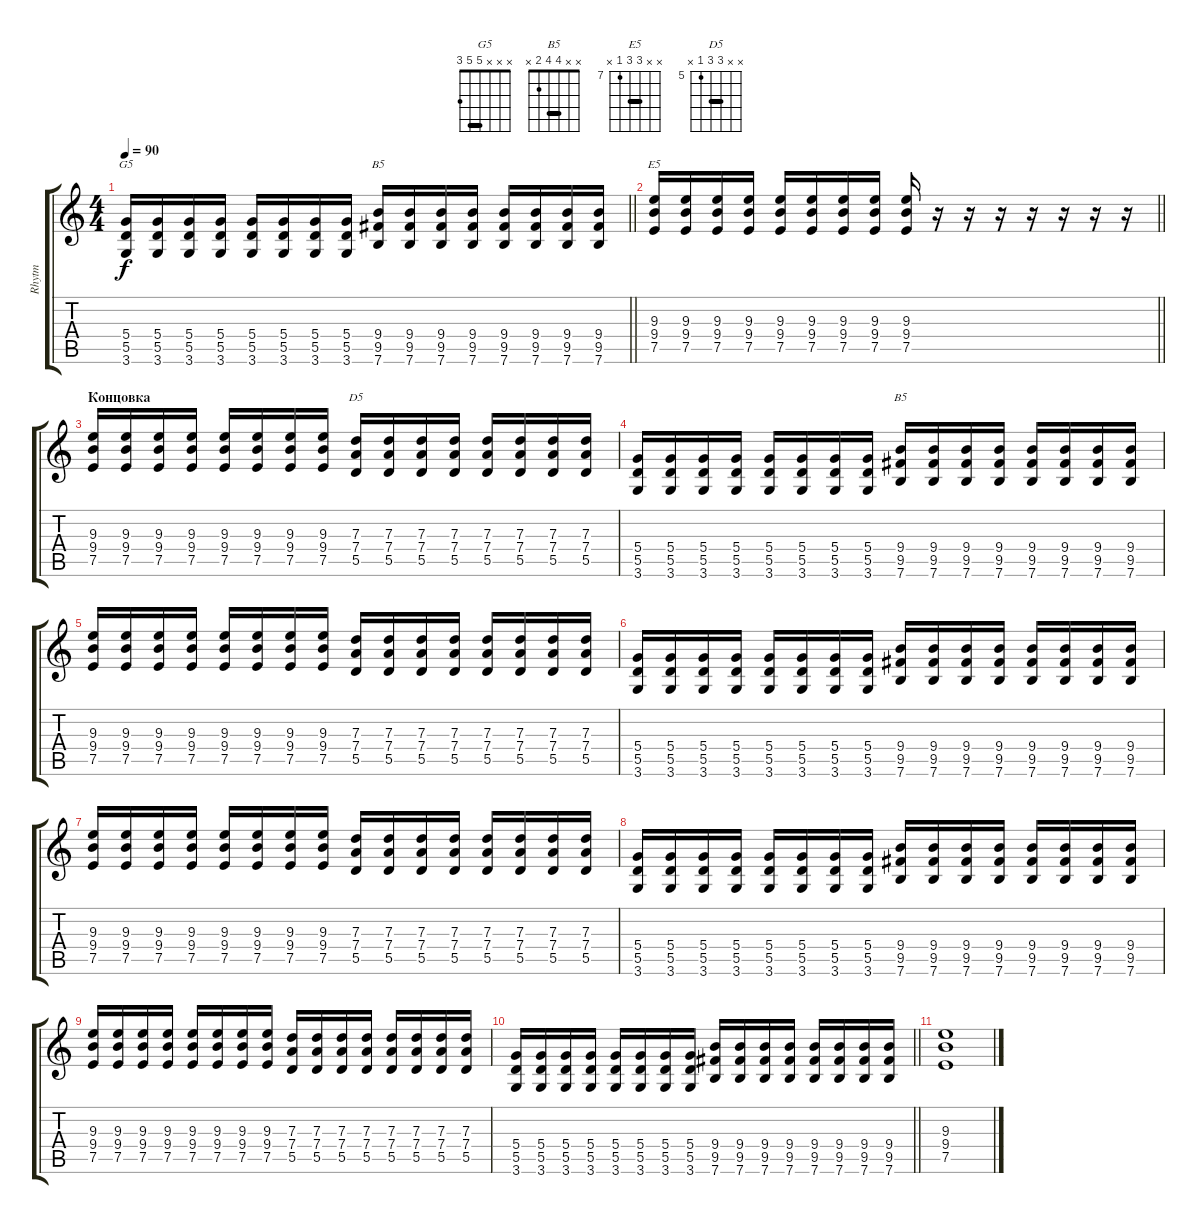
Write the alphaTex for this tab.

\track ("Rhytm" "Rhytm") {instrument distortionguitar}
\staff {score tabs}
\tuning (E4 B3 G3 D3 A2 E2) {hide}
\chord ("G5" x x x 5 5 3) {barre 5}
\chord ("B5" x x x 9 9 7) {firstfret 7 barre 9}
\chord ("E5" x x 9 9 7 x) {firstfret 7 barre 9}
\chord ("D5" x x 7 7 5 x) {firstfret 5 barre 7}
\chord ("B5" x x 4 4 2 x) {barre 4}
\ts (4 4)
\tempo 90
\clef g2
\barLineRight lightlight
\ks c
(5.4 5.5 3.6).16{ch "G5" dy f} (5.4 5.5 3.6).16 (5.4 5.5 3.6).16 (5.4 5.5 3.6).16 (5.4 5.5 3.6).16 (5.4 5.5 3.6).16 (5.4 5.5 3.6).16 (5.4 5.5 3.6).16 (9.4 9.5 7.6).16{ch "B5"} (9.4 9.5 7.6).16 (9.4 9.5 7.6).16 (9.4 9.5 7.6).16 (9.4 9.5 7.6).16 (9.4 9.5 7.6).16 (9.4 9.5 7.6).16 (9.4 9.5 7.6).16 |
\barLineRight lightlight
(9.3 9.4 7.5).16{ch "E5"} (9.3 9.4 7.5).16 (9.3 9.4 7.5).16 (9.3 9.4 7.5).16 (9.3 9.4 7.5).16 (9.3 9.4 7.5).16 (9.3 9.4 7.5).16 (9.3 9.4 7.5).16 (9.3 9.4 7.5).16 r.16 r.16 r.16 r.16 r.16 r.16 r.16 |
\section ("" "Концовка")
(9.3 9.4 7.5).16 (9.3 9.4 7.5).16 (9.3 9.4 7.5).16 (9.3 9.4 7.5).16 (9.3 9.4 7.5).16 (9.3 9.4 7.5).16 (9.3 9.4 7.5).16 (9.3 9.4 7.5).16 (7.3 7.4 5.5).16{ch "D5"} (7.3 7.4 5.5).16 (7.3 7.4 5.5).16 (7.3 7.4 5.5).16 (7.3 7.4 5.5).16 (7.3 7.4 5.5).16 (7.3 7.4 5.5).16 (7.3 7.4 5.5).16 |
(5.4 5.5 3.6).16 (5.4 5.5 3.6).16 (5.4 5.5 3.6).16 (5.4 5.5 3.6).16 (5.4 5.5 3.6).16 (5.4 5.5 3.6).16 (5.4 5.5 3.6).16 (5.4 5.5 3.6).16 (9.4 9.5 7.6).16{ch "B5"} (9.4 9.5 7.6).16 (9.4 9.5 7.6).16 (9.4 9.5 7.6).16 (9.4 9.5 7.6).16 (9.4 9.5 7.6).16 (9.4 9.5 7.6).16 (9.4 9.5 7.6).16 |
(9.3 9.4 7.5).16 (9.3 9.4 7.5).16 (9.3 9.4 7.5).16 (9.3 9.4 7.5).16 (9.3 9.4 7.5).16 (9.3 9.4 7.5).16 (9.3 9.4 7.5).16 (9.3 9.4 7.5).16 (7.3 7.4 5.5).16 (7.3 7.4 5.5).16 (7.3 7.4 5.5).16 (7.3 7.4 5.5).16 (7.3 7.4 5.5).16 (7.3 7.4 5.5).16 (7.3 7.4 5.5).16 (7.3 7.4 5.5).16 |
(5.4 5.5 3.6).16 (5.4 5.5 3.6).16 (5.4 5.5 3.6).16 (5.4 5.5 3.6).16 (5.4 5.5 3.6).16 (5.4 5.5 3.6).16 (5.4 5.5 3.6).16 (5.4 5.5 3.6).16 (9.4 9.5 7.6).16 (9.4 9.5 7.6).16 (9.4 9.5 7.6).16 (9.4 9.5 7.6).16 (9.4 9.5 7.6).16 (9.4 9.5 7.6).16 (9.4 9.5 7.6).16 (9.4 9.5 7.6).16 |
(9.3 9.4 7.5).16 (9.3 9.4 7.5).16 (9.3 9.4 7.5).16 (9.3 9.4 7.5).16 (9.3 9.4 7.5).16 (9.3 9.4 7.5).16 (9.3 9.4 7.5).16 (9.3 9.4 7.5).16 (7.3 7.4 5.5).16 (7.3 7.4 5.5).16 (7.3 7.4 5.5).16 (7.3 7.4 5.5).16 (7.3 7.4 5.5).16 (7.3 7.4 5.5).16 (7.3 7.4 5.5).16 (7.3 7.4 5.5).16 |
(5.4 5.5 3.6).16 (5.4 5.5 3.6).16 (5.4 5.5 3.6).16 (5.4 5.5 3.6).16 (5.4 5.5 3.6).16 (5.4 5.5 3.6).16 (5.4 5.5 3.6).16 (5.4 5.5 3.6).16 (9.4 9.5 7.6).16 (9.4 9.5 7.6).16 (9.4 9.5 7.6).16 (9.4 9.5 7.6).16 (9.4 9.5 7.6).16 (9.4 9.5 7.6).16 (9.4 9.5 7.6).16 (9.4 9.5 7.6).16 |
(9.3 9.4 7.5).16 (9.3 9.4 7.5).16 (9.3 9.4 7.5).16 (9.3 9.4 7.5).16 (9.3 9.4 7.5).16 (9.3 9.4 7.5).16 (9.3 9.4 7.5).16 (9.3 9.4 7.5).16 (7.3 7.4 5.5).16 (7.3 7.4 5.5).16 (7.3 7.4 5.5).16 (7.3 7.4 5.5).16 (7.3 7.4 5.5).16 (7.3 7.4 5.5).16 (7.3 7.4 5.5).16 (7.3 7.4 5.5).16 |
\barLineRight lightlight
(5.4 5.5 3.6).16 (5.4 5.5 3.6).16 (5.4 5.5 3.6).16 (5.4 5.5 3.6).16 (5.4 5.5 3.6).16 (5.4 5.5 3.6).16 (5.4 5.5 3.6).16 (5.4 5.5 3.6).16 (9.4 9.5 7.6).16 (9.4 9.5 7.6).16 (9.4 9.5 7.6).16 (9.4 9.5 7.6).16 (9.4 9.5 7.6).16 (9.4 9.5 7.6).16 (9.4 9.5 7.6).16 (9.4 9.5 7.6).16 |
(9.3 9.4 7.5).1
